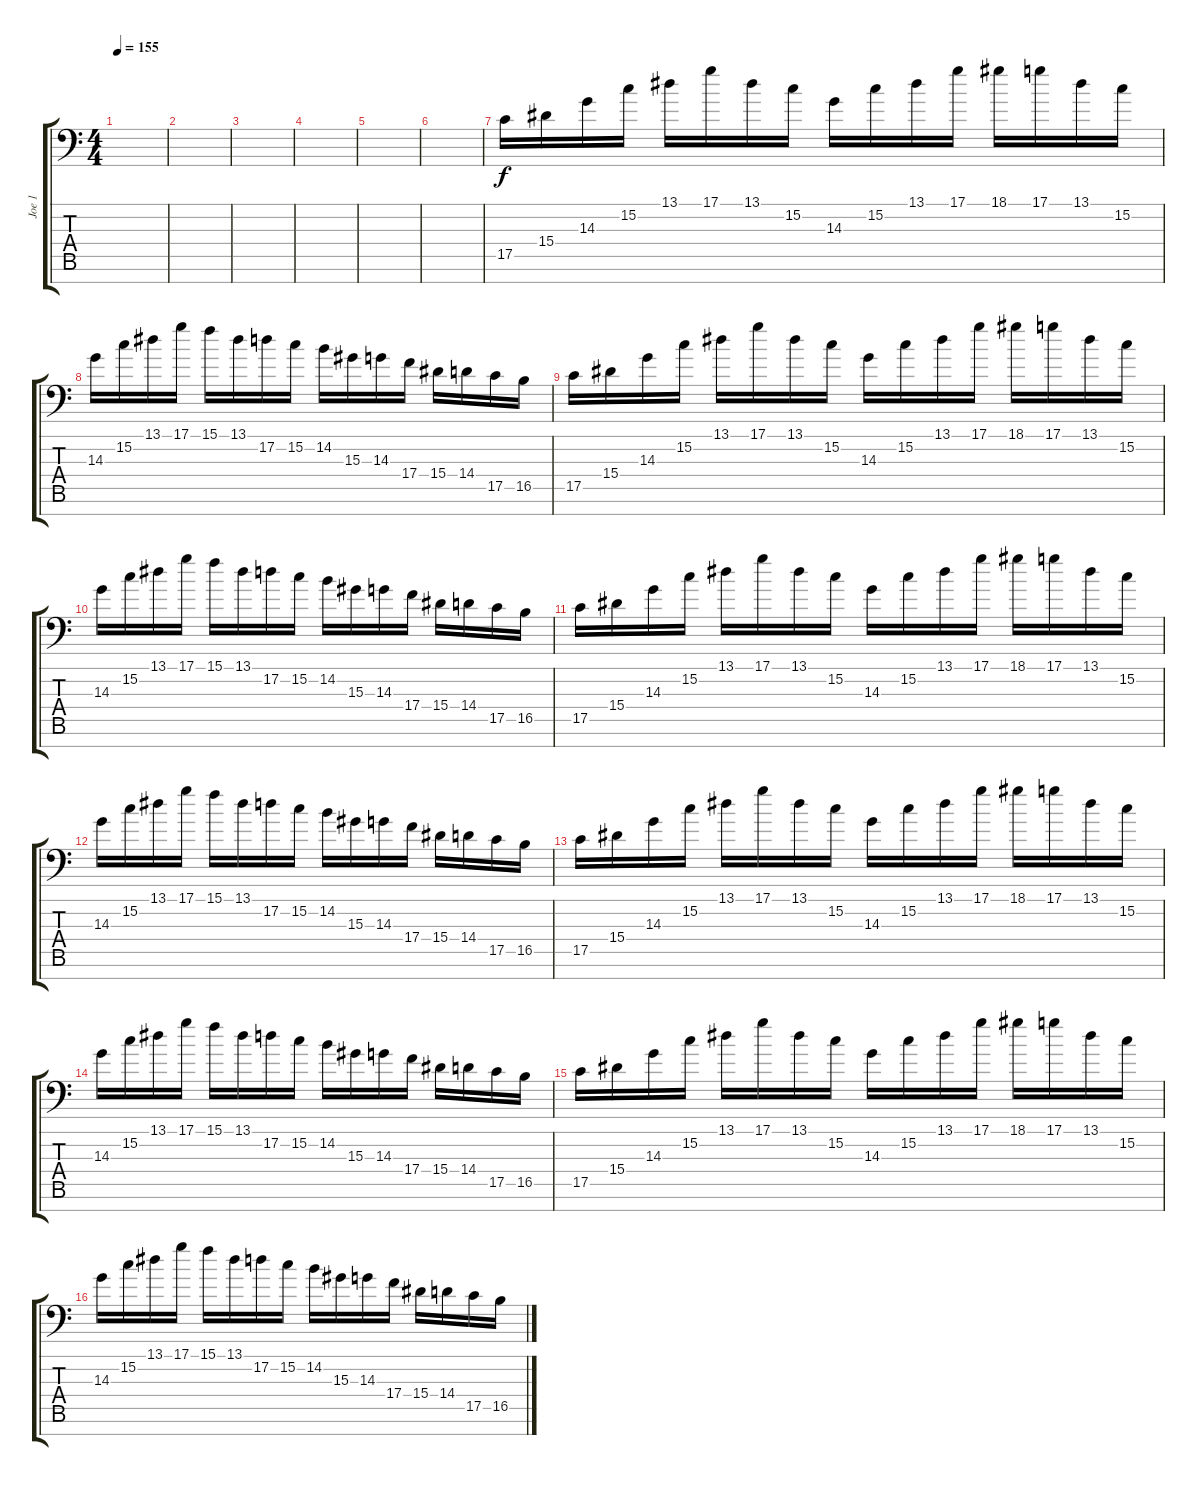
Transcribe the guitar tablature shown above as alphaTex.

\track ("Joe 1" "Joe 1") {instrument stringensemble1}
\staff {score tabs}
\tuning (D4 A3 F3 C3 G2 C2 G1) {hide}
\ts (4 4)
\tempo 155
\clef f4
\ks c
|
|
|
|
|
|
17.5.16{instrument pad3polysynth} 15.4.16 14.3.16 15.2.16 13.1.16 17.1.16 13.1.16 15.2.16 14.3.16 15.2.16 13.1.16 17.1.16 18.1.16 17.1.16 13.1.16 15.2.16 |
14.3.16 15.2.16 13.1.16 17.1.16 15.1.16 13.1.16 17.2.16 15.2.16 14.2.16 15.3.16 14.3.16 17.4.16 15.4.16 14.4.16 17.5.16 16.5.16 |
17.5.16 15.4.16 14.3.16 15.2.16 13.1.16 17.1.16 13.1.16 15.2.16 14.3.16 15.2.16 13.1.16 17.1.16 18.1.16 17.1.16 13.1.16 15.2.16 |
14.3.16 15.2.16 13.1.16 17.1.16 15.1.16 13.1.16 17.2.16 15.2.16 14.2.16 15.3.16 14.3.16 17.4.16 15.4.16 14.4.16 17.5.16 16.5.16 |
17.5.16 15.4.16 14.3.16 15.2.16 13.1.16 17.1.16 13.1.16 15.2.16 14.3.16 15.2.16 13.1.16 17.1.16 18.1.16 17.1.16 13.1.16 15.2.16 |
14.3.16 15.2.16 13.1.16 17.1.16 15.1.16 13.1.16 17.2.16 15.2.16 14.2.16 15.3.16 14.3.16 17.4.16 15.4.16 14.4.16 17.5.16 16.5.16 |
17.5.16 15.4.16 14.3.16 15.2.16 13.1.16 17.1.16 13.1.16 15.2.16 14.3.16 15.2.16 13.1.16 17.1.16 18.1.16 17.1.16 13.1.16 15.2.16 |
14.3.16 15.2.16 13.1.16 17.1.16 15.1.16 13.1.16 17.2.16 15.2.16 14.2.16 15.3.16 14.3.16 17.4.16 15.4.16 14.4.16 17.5.16 16.5.16 |
17.5.16 15.4.16 14.3.16 15.2.16 13.1.16 17.1.16 13.1.16 15.2.16 14.3.16 15.2.16 13.1.16 17.1.16 18.1.16 17.1.16 13.1.16 15.2.16 |
14.3.16 15.2.16 13.1.16 17.1.16 15.1.16 13.1.16 17.2.16 15.2.16 14.2.16 15.3.16 14.3.16 17.4.16 15.4.16 14.4.16 17.5.16 16.5.16
